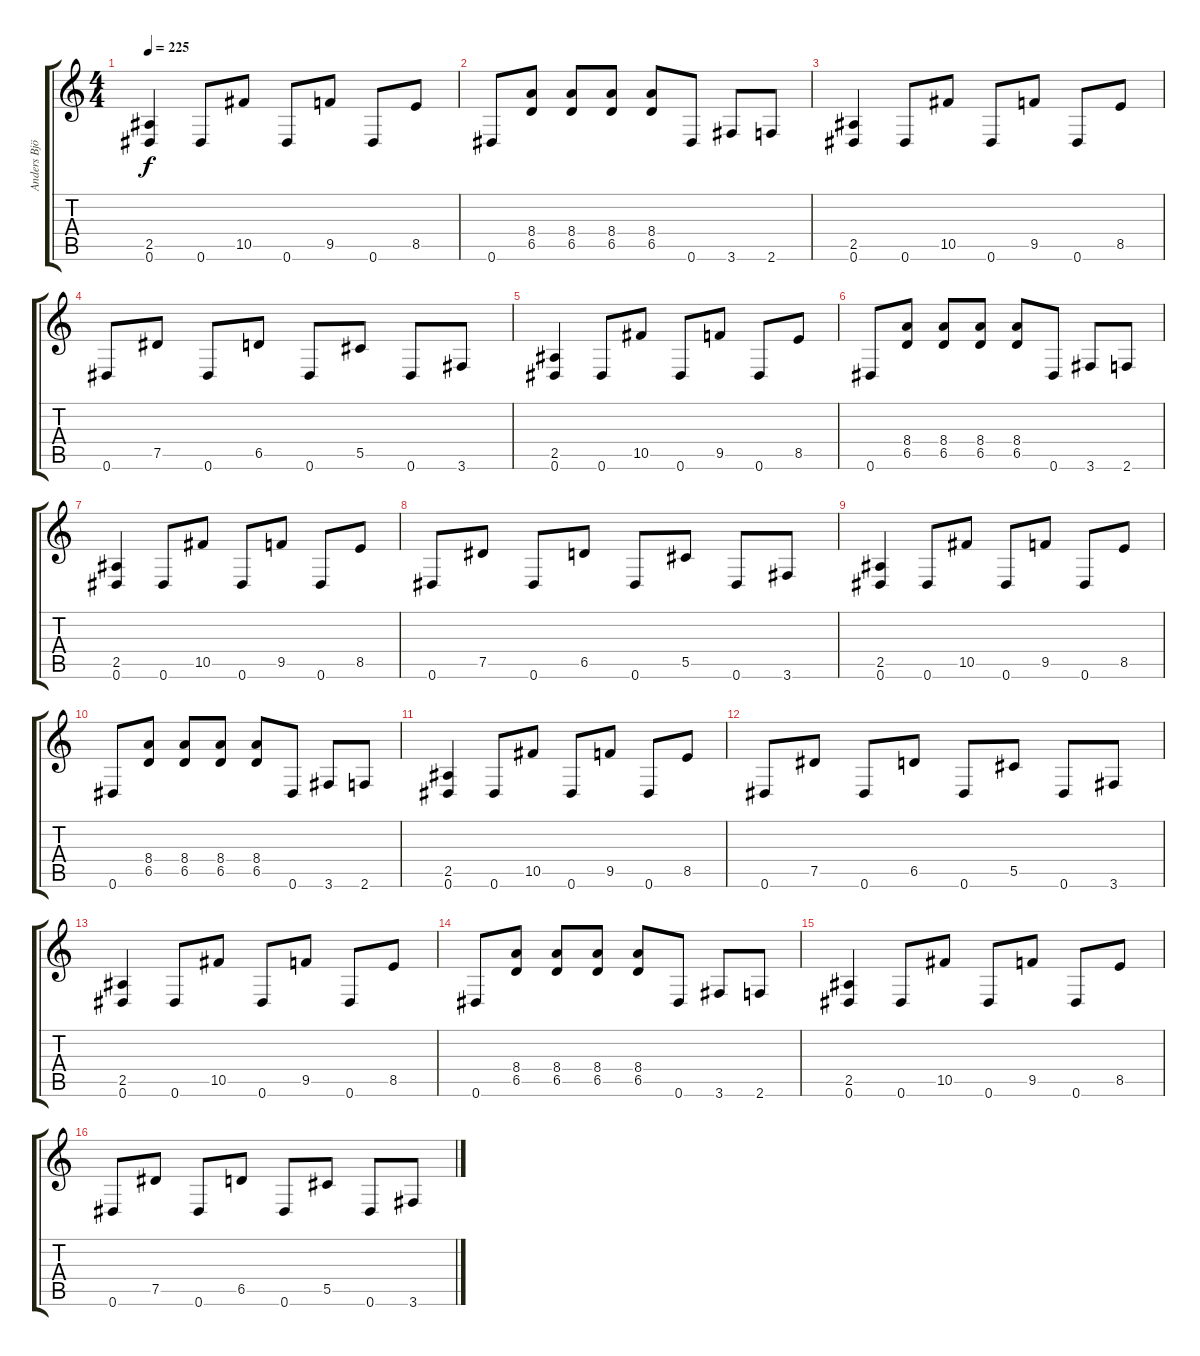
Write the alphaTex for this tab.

\track ("Anders Björler" "Anders Bjö") {instrument distortionguitar}
\staff {score tabs}
\tuning (Eb4 Bb3 Gb3 Db3 Ab2 Eb2) {hide}
\ts (4 4)
\tempo 225
\clef g2
\ks c
(2.5 0.6).4{dy f} 0.6.8 10.5.8 0.6.8 9.5.8 0.6.8 8.5.8 |
0.6.8 (8.4 6.5).8 (8.4 6.5).8 (8.4 6.5).8 (8.4 6.5).8 0.6.8 3.6.8 2.6.8 |
(2.5 0.6).4 0.6.8 10.5.8 0.6.8 9.5.8 0.6.8 8.5.8 |
0.6.8 7.5.8 0.6.8 6.5.8 0.6.8 5.5.8 0.6.8 3.6.8 |
(2.5 0.6).4 0.6.8 10.5.8 0.6.8 9.5.8 0.6.8 8.5.8 |
0.6.8 (8.4 6.5).8 (8.4 6.5).8 (8.4 6.5).8 (8.4 6.5).8 0.6.8 3.6.8 2.6.8 |
(2.5 0.6).4 0.6.8 10.5.8 0.6.8 9.5.8 0.6.8 8.5.8 |
0.6.8 7.5.8 0.6.8 6.5.8 0.6.8 5.5.8 0.6.8 3.6.8 |
(2.5 0.6).4 0.6.8 10.5.8 0.6.8 9.5.8 0.6.8 8.5.8 |
0.6.8 (8.4 6.5).8 (8.4 6.5).8 (8.4 6.5).8 (8.4 6.5).8 0.6.8 3.6.8 2.6.8 |
(2.5 0.6).4 0.6.8 10.5.8 0.6.8 9.5.8 0.6.8 8.5.8 |
0.6.8 7.5.8 0.6.8 6.5.8 0.6.8 5.5.8 0.6.8 3.6.8 |
(2.5 0.6).4 0.6.8 10.5.8 0.6.8 9.5.8 0.6.8 8.5.8 |
0.6.8 (8.4 6.5).8 (8.4 6.5).8 (8.4 6.5).8 (8.4 6.5).8 0.6.8 3.6.8 2.6.8 |
(2.5 0.6).4 0.6.8 10.5.8 0.6.8 9.5.8 0.6.8 8.5.8 |
0.6.8 7.5.8 0.6.8 6.5.8 0.6.8 5.5.8 0.6.8 3.6.8
